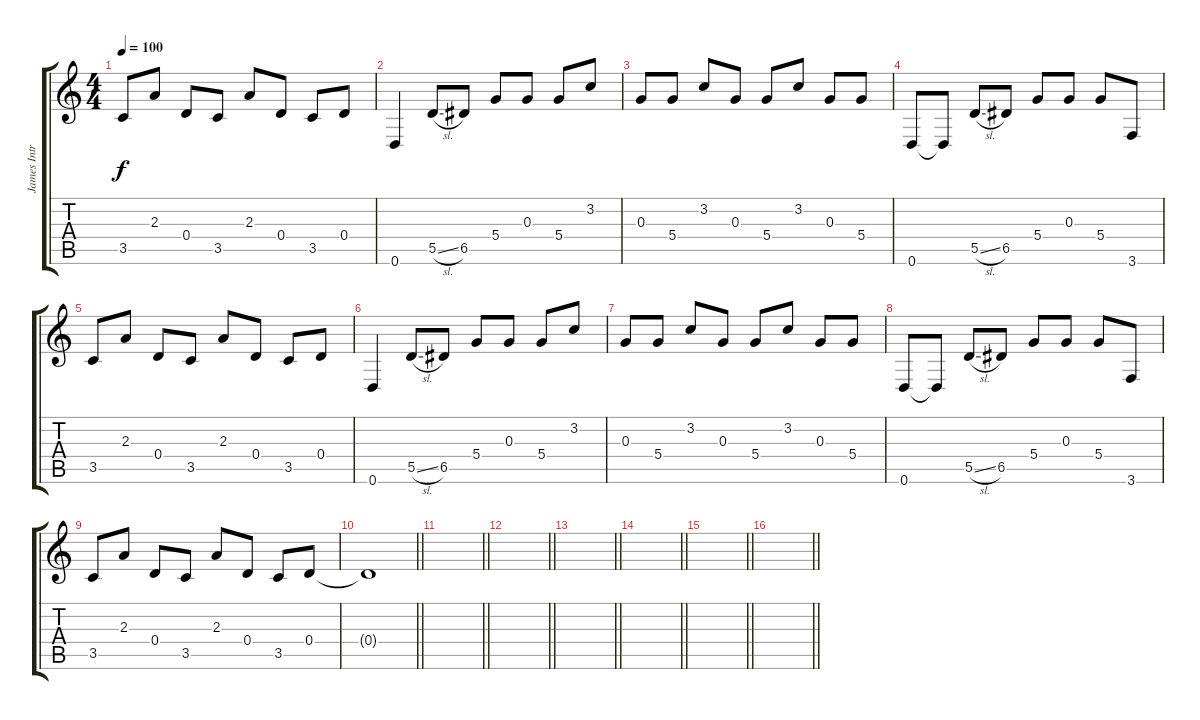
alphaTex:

\track ("James Intro " "James Intr") {instrument electricguitarclean}
\staff {score tabs}
\tuning (E4 A3 G3 D3 A2 D2) {hide}
\ts (4 4)
\tempo 100
\clef g2
\ks c
3.5.8{dy f} 2.3.8 0.4.8 3.5.8 2.3.8 0.4.8 3.5.8 0.4.8 |
0.6.4 5.5{sl}.8 6.5.8 5.4.8 0.3.8 5.4.8 3.2.8 |
0.3.8 5.4.8 3.2.8 0.3.8 5.4.8 3.2.8 0.3.8 5.4.8 |
0.6.8 0.6{t}.8 5.5{sl}.8 6.5.8 5.4.8 0.3.8 5.4.8 3.6.8 |
3.5.8 2.3.8 0.4.8 3.5.8 2.3.8 0.4.8 3.5.8 0.4.8 |
0.6.4 5.5{sl}.8 6.5.8 5.4.8 0.3.8 5.4.8 3.2.8 |
0.3.8 5.4.8 3.2.8 0.3.8 5.4.8 3.2.8 0.3.8 5.4.8 |
0.6.8 0.6{t}.8 5.5{sl}.8 6.5.8 5.4.8 0.3.8 5.4.8 3.6.8 |
3.5.8 2.3.8 0.4.8 3.5.8 2.3.8 0.4.8 3.5.8 0.4.8 |
\barLineRight lightlight
0.4{t}.1 |
\barLineRight lightlight
|
\barLineRight lightlight
|
\barLineRight lightlight
|
\barLineRight lightlight
|
\barLineRight lightlight
|
\barLineRight lightlight
